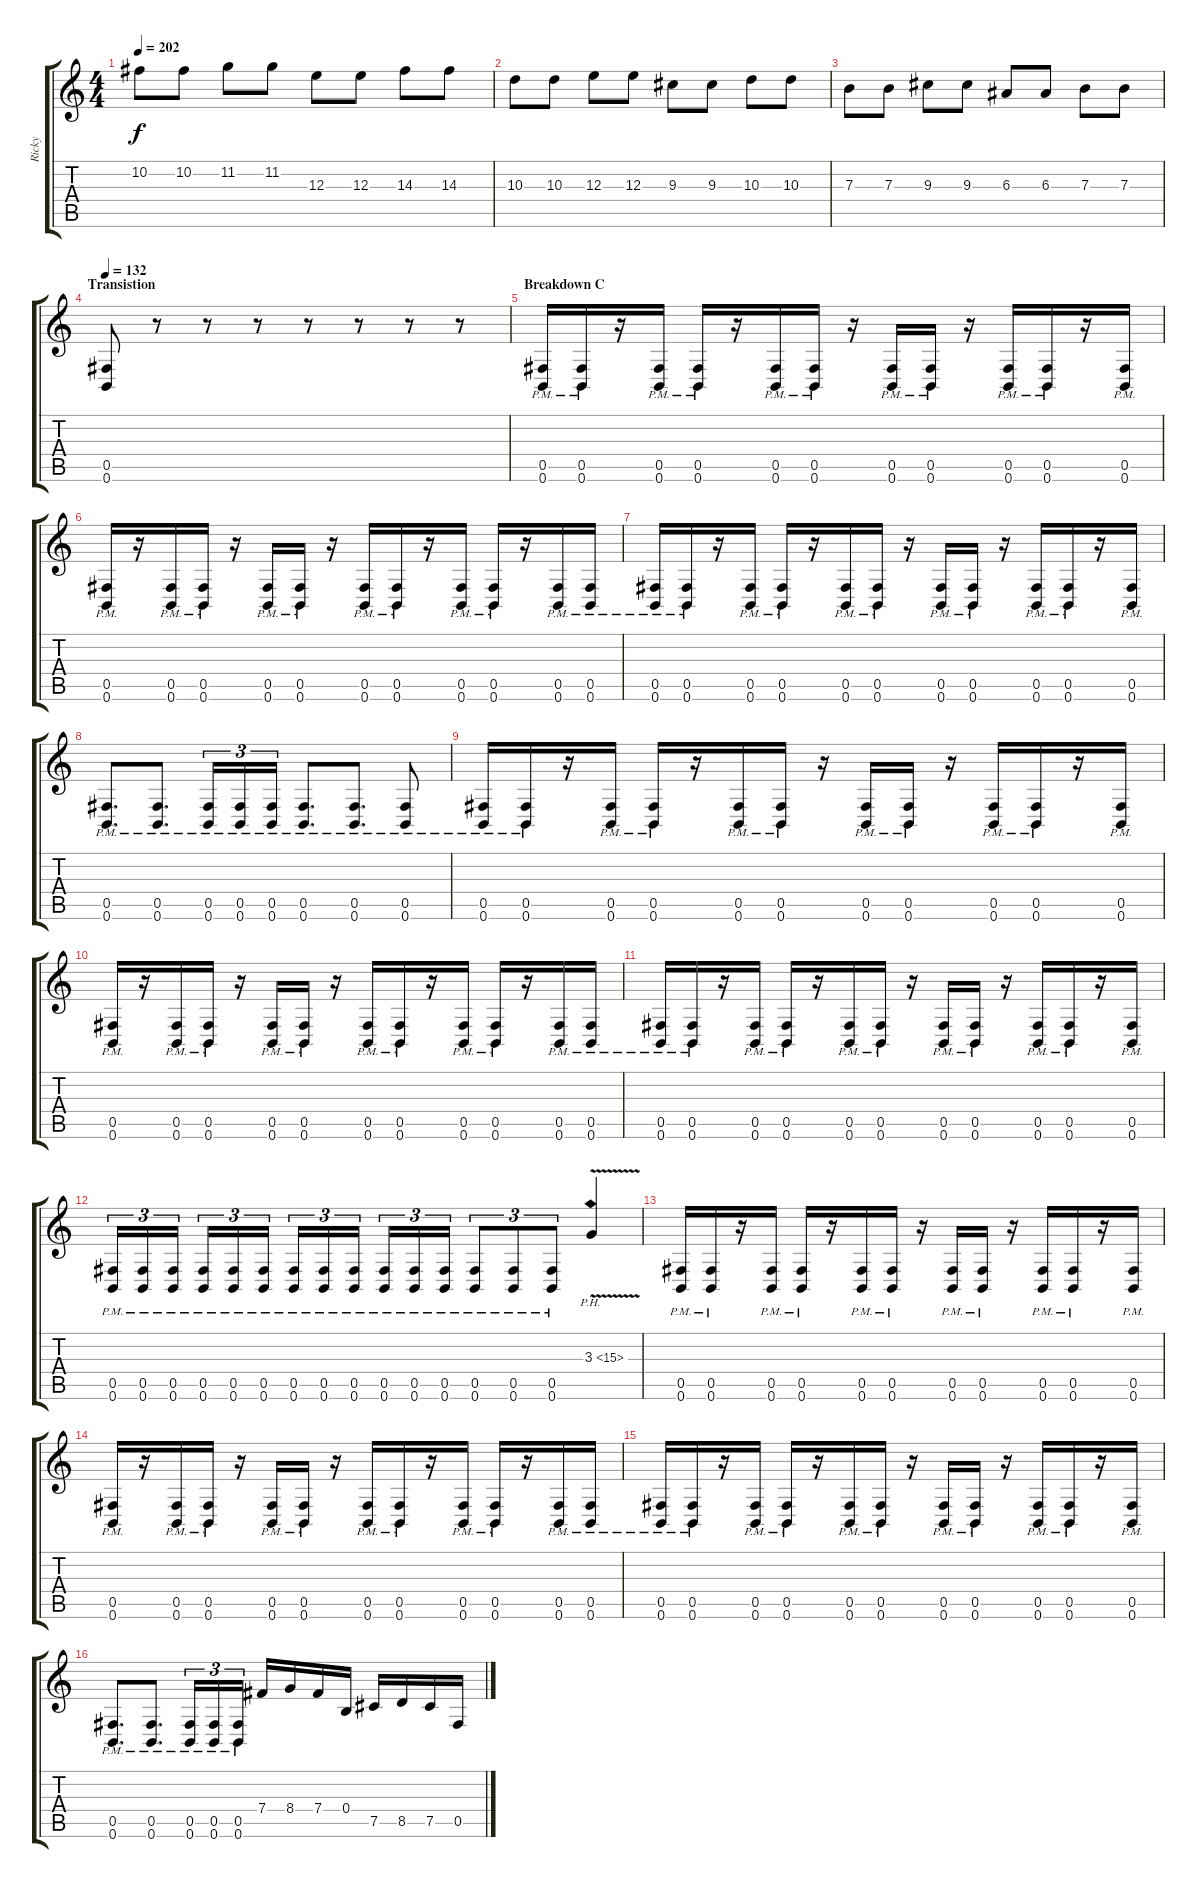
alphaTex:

\track ("Ricky " "Ricky ") {instrument distortionguitar}
\staff {score tabs}
\tuning (Db4 Ab3 E3 B2 Gb2 B1) {hide}
\ts (4 4)
\tempo 202
\clef g2
\ks c
10.2.8{dy f} 10.2.8 11.2.8 11.2.8 12.3.8 12.3.8 14.3.8 14.3.8 |
10.3.8 10.3.8 12.3.8 12.3.8 9.3.8 9.3.8 10.3.8 10.3.8 |
7.3.8 7.3.8 9.3.8 9.3.8 6.3.8 6.3.8 7.3.8 7.3.8 |
\section ("" "Transistion ")
\tempo 132
(0.5 0.6).8 r.8 r.8 r.8 r.8 r.8 r.8 r.8 |
\section ("" "Breakdown C")
(0.5{pm} 0.6{pm}).16 (0.5{pm} 0.6{pm}).16 r.16 (0.5{pm} 0.6{pm}).16 (0.5{pm} 0.6{pm}).16 r.16 (0.5{pm} 0.6{pm}).16 (0.5{pm} 0.6{pm}).16 r.16 (0.5{pm} 0.6{pm}).16 (0.5{pm} 0.6{pm}).16 r.16 (0.5{pm} 0.6{pm}).16 (0.5{pm} 0.6{pm}).16 r.16 (0.5{pm} 0.6{pm}).16 |
(0.5{pm} 0.6{pm}).16 r.16 (0.5{pm} 0.6{pm}).16 (0.5{pm} 0.6{pm}).16 r.16 (0.5{pm} 0.6{pm}).16 (0.5{pm} 0.6{pm}).16 r.16 (0.5{pm} 0.6{pm}).16 (0.5{pm} 0.6{pm}).16 r.16 (0.5{pm} 0.6{pm}).16 (0.5{pm} 0.6{pm}).16 r.16 (0.5{pm} 0.6{pm}).16 (0.5{pm} 0.6{pm}).16 |
(0.5{pm} 0.6{pm}).16 (0.5{pm} 0.6{pm}).16 r.16 (0.5{pm} 0.6{pm}).16 (0.5{pm} 0.6{pm}).16 r.16 (0.5{pm} 0.6{pm}).16 (0.5{pm} 0.6{pm}).16 r.16 (0.5{pm} 0.6{pm}).16 (0.5{pm} 0.6{pm}).16 r.16 (0.5{pm} 0.6{pm}).16 (0.5{pm} 0.6{pm}).16 r.16 (0.5{pm} 0.6{pm}).16 |
(0.5{pm} 0.6{pm}).8{d} (0.5{pm} 0.6{pm}).8{d} (0.5{pm} 0.6{pm}).16{tu (3 2)} (0.5{pm} 0.6{pm}).16{tu (3 2)} (0.5{pm} 0.6{pm}).16{tu (3 2)} (0.5{pm} 0.6{pm}).8{d} (0.5{pm} 0.6{pm}).8{d} (0.5{pm} 0.6{pm}).8 |
(0.5{pm} 0.6{pm}).16 (0.5{pm} 0.6{pm}).16 r.16 (0.5{pm} 0.6{pm}).16 (0.5{pm} 0.6{pm}).16 r.16 (0.5{pm} 0.6{pm}).16 (0.5{pm} 0.6{pm}).16 r.16 (0.5{pm} 0.6{pm}).16 (0.5{pm} 0.6{pm}).16 r.16 (0.5{pm} 0.6{pm}).16 (0.5{pm} 0.6{pm}).16 r.16 (0.5{pm} 0.6{pm}).16 |
(0.5{pm} 0.6{pm}).16 r.16 (0.5{pm} 0.6{pm}).16 (0.5{pm} 0.6{pm}).16 r.16 (0.5{pm} 0.6{pm}).16 (0.5{pm} 0.6{pm}).16 r.16 (0.5{pm} 0.6{pm}).16 (0.5{pm} 0.6{pm}).16 r.16 (0.5{pm} 0.6{pm}).16 (0.5{pm} 0.6{pm}).16 r.16 (0.5{pm} 0.6{pm}).16 (0.5{pm} 0.6{pm}).16 |
(0.5{pm} 0.6{pm}).16 (0.5{pm} 0.6{pm}).16 r.16 (0.5{pm} 0.6{pm}).16 (0.5{pm} 0.6{pm}).16 r.16 (0.5{pm} 0.6{pm}).16 (0.5{pm} 0.6{pm}).16 r.16 (0.5{pm} 0.6{pm}).16 (0.5{pm} 0.6{pm}).16 r.16 (0.5{pm} 0.6{pm}).16 (0.5{pm} 0.6{pm}).16 r.16 (0.5{pm} 0.6{pm}).16 |
(0.5{pm} 0.6{pm}).16{tu (3 2)} (0.5{pm} 0.6{pm}).16{tu (3 2)} (0.5{pm} 0.6{pm}).16{tu (3 2)} (0.5{pm} 0.6{pm}).16{tu (3 2)} (0.5{pm} 0.6{pm}).16{tu (3 2)} (0.5{pm} 0.6{pm}).16{tu (3 2)} (0.5{pm} 0.6{pm}).16{tu (3 2)} (0.5{pm} 0.6{pm}).16{tu (3 2)} (0.5{pm} 0.6{pm}).16{tu (3 2)} (0.5{pm} 0.6{pm}).16{tu (3 2)} (0.5{pm} 0.6{pm}).16{tu (3 2)} (0.5{pm} 0.6{pm}).16{tu (3 2)} (0.5{pm} 0.6{pm}).8{tu (3 2)} (0.5{pm} 0.6{pm}).8{tu (3 2)} (0.5{pm} 0.6{pm}).8{tu (3 2)} 3.3{ph 12 v}.4 |
(0.5{pm} 0.6{pm}).16 (0.5{pm} 0.6{pm}).16 r.16 (0.5{pm} 0.6{pm}).16 (0.5{pm} 0.6{pm}).16 r.16 (0.5{pm} 0.6{pm}).16 (0.5{pm} 0.6{pm}).16 r.16 (0.5{pm} 0.6{pm}).16 (0.5{pm} 0.6{pm}).16 r.16 (0.5{pm} 0.6{pm}).16 (0.5{pm} 0.6{pm}).16 r.16 (0.5{pm} 0.6{pm}).16 |
(0.5{pm} 0.6{pm}).16 r.16 (0.5{pm} 0.6{pm}).16 (0.5{pm} 0.6{pm}).16 r.16 (0.5{pm} 0.6{pm}).16 (0.5{pm} 0.6{pm}).16 r.16 (0.5{pm} 0.6{pm}).16 (0.5{pm} 0.6{pm}).16 r.16 (0.5{pm} 0.6{pm}).16 (0.5{pm} 0.6{pm}).16 r.16 (0.5{pm} 0.6{pm}).16 (0.5{pm} 0.6{pm}).16 |
(0.5{pm} 0.6{pm}).16 (0.5{pm} 0.6{pm}).16 r.16 (0.5{pm} 0.6{pm}).16 (0.5{pm} 0.6{pm}).16 r.16 (0.5{pm} 0.6{pm}).16 (0.5{pm} 0.6{pm}).16 r.16 (0.5{pm} 0.6{pm}).16 (0.5{pm} 0.6{pm}).16 r.16 (0.5{pm} 0.6{pm}).16 (0.5{pm} 0.6{pm}).16 r.16 (0.5{pm} 0.6{pm}).16 |
(0.5{pm} 0.6{pm}).8{d} (0.5{pm} 0.6{pm}).8{d} (0.5{pm} 0.6{pm}).16{tu (3 2)} (0.5{pm} 0.6{pm}).16{tu (3 2)} (0.5{pm} 0.6{pm}).16{tu (3 2)} 7.4.16 8.4.16 7.4.16 0.4.16 7.5.16 8.5.16 7.5.16 0.5.16
